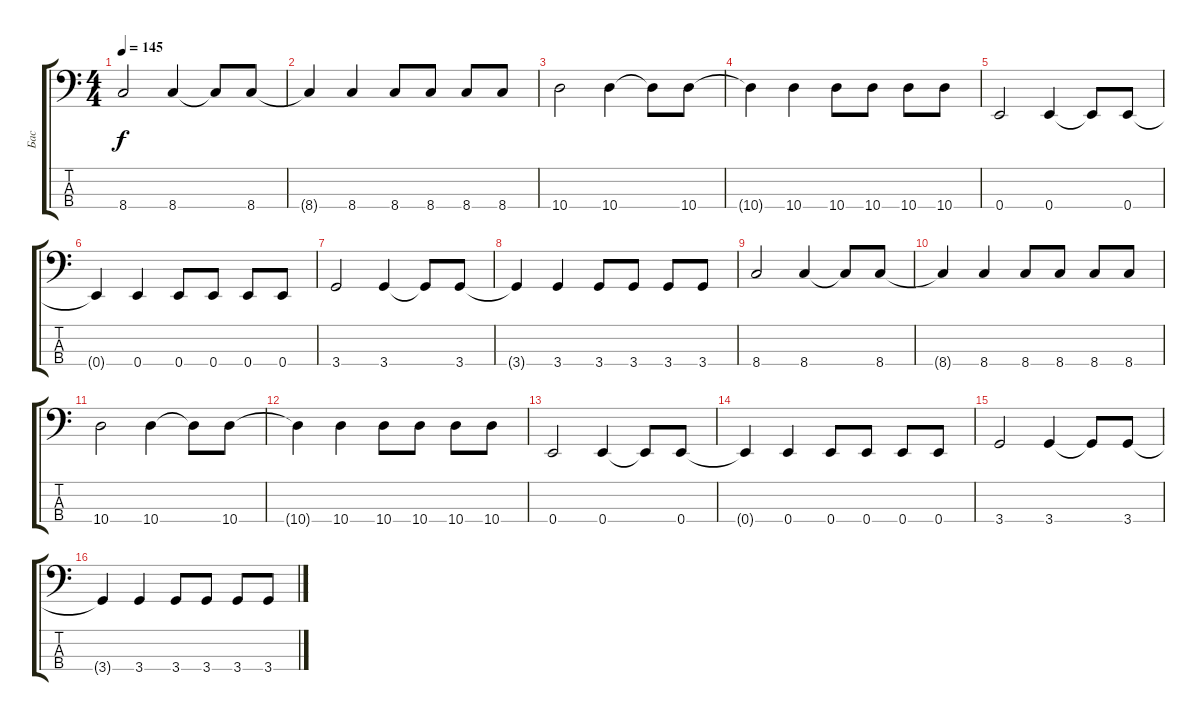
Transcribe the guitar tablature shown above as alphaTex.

\track ("Бас" "Бас") {instrument electricbassfinger}
\staff {score tabs}
\tuning (G2 D2 A1 E1) {hide}
\ts (4 4)
\tempo 145
\clef f4
\ks c
8.4.2{dy f} 8.4.4 8.4{t}.8 8.4.8 |
8.4{t}.4 8.4.4 8.4.8 8.4.8 8.4.8 8.4.8 |
10.4.2 10.4.4 10.4{t}.8 10.4.8 |
10.4{t}.4 10.4.4 10.4.8 10.4.8 10.4.8 10.4.8 |
0.4.2 0.4.4 0.4{t}.8 0.4.8 |
0.4{t}.4 0.4.4 0.4.8 0.4.8 0.4.8 0.4.8 |
3.4.2 3.4.4 3.4{t}.8 3.4.8 |
3.4{t}.4 3.4.4 3.4.8 3.4.8 3.4.8 3.4.8 |
8.4.2 8.4.4 8.4{t}.8 8.4.8 |
8.4{t}.4 8.4.4 8.4.8 8.4.8 8.4.8 8.4.8 |
10.4.2 10.4.4 10.4{t}.8 10.4.8 |
10.4{t}.4 10.4.4 10.4.8 10.4.8 10.4.8 10.4.8 |
0.4.2 0.4.4 0.4{t}.8 0.4.8 |
0.4{t}.4 0.4.4 0.4.8 0.4.8 0.4.8 0.4.8 |
3.4.2 3.4.4 3.4{t}.8 3.4.8 |
3.4{t}.4 3.4.4 3.4.8 3.4.8 3.4.8 3.4.8
